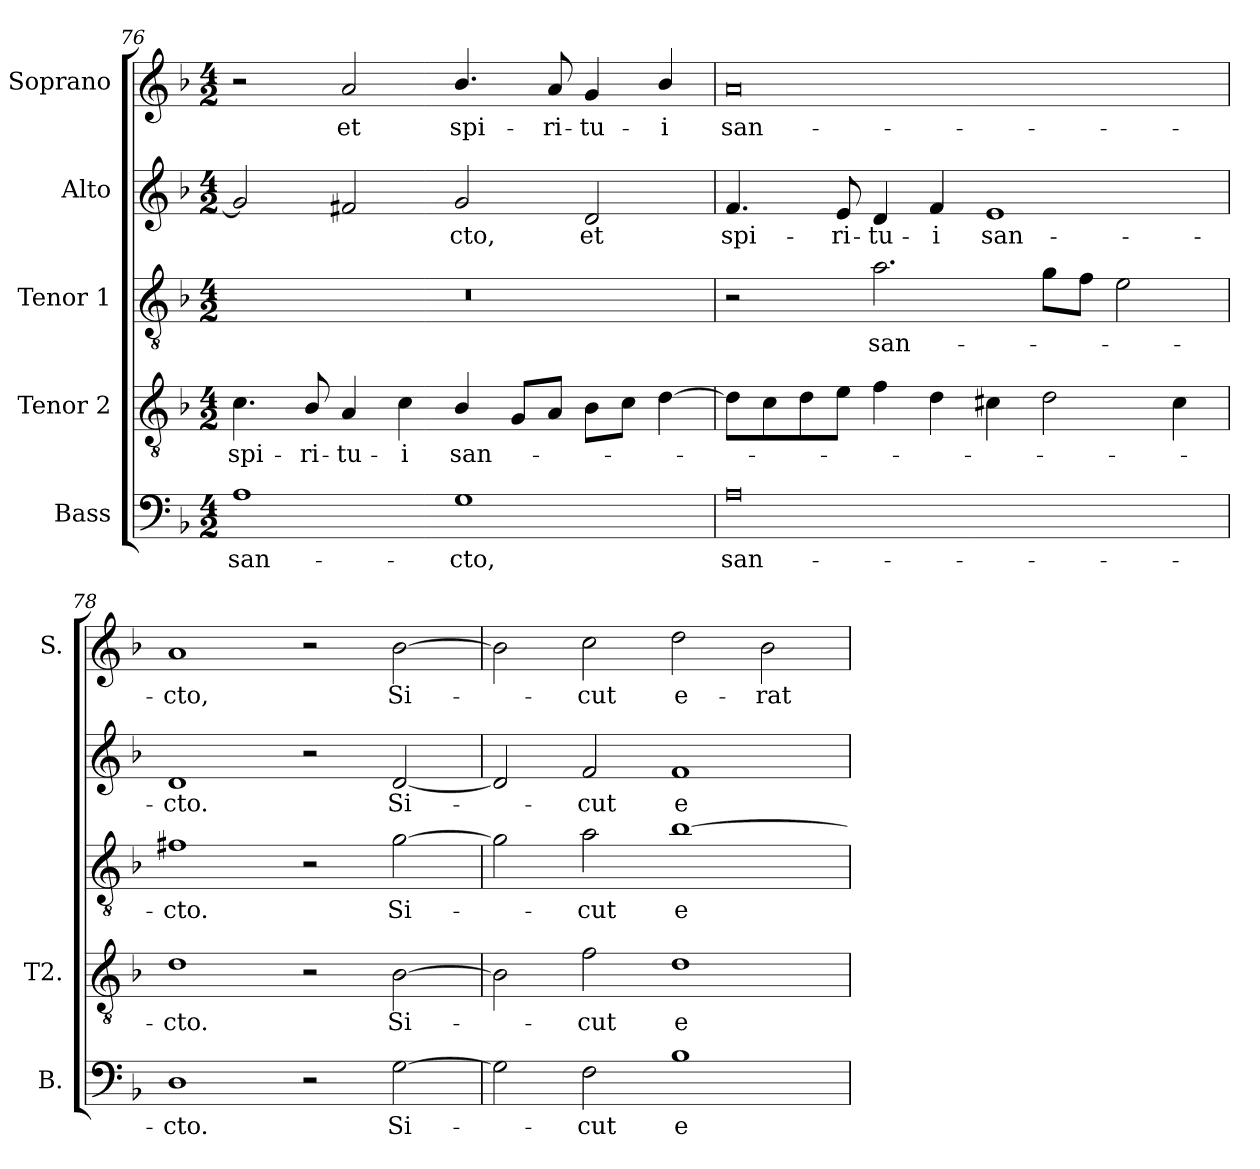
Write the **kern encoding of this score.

**kern	**text	**kern	**text	**kern	**text	**kern	**text	**kern	**text
*part5	*part5	*part4	*part4	*part3	*part3	*part2	*part2	*part1	*part1
*staff5	*staff5	*staff4	*staff4	*staff3	*staff3	*staff2	*staff2	*staff1	*staff1
*I"Bass	*	*I"Tenor 2	*	*I"Tenor 1	*	*I"Alto	*	*I"Soprano	*
*I'B.	*	*I'T2.	*	*	*	*	*	*I'S.	*
*clefF4	*	*clefGv2	*	*clefGv2	*	*clefG2	*	*clefG2	*
*	*	*ITrd7c12	*	*ITrd7c12	*	*	*	*	*
*k[b-]	*	*k[b-]	*	*k[b-]	*	*k[b-]	*	*k[b-]	*
*F:	*	*F:	*	*F:	*	*F:	*	*F:	*
*M4/2	*	*M4/2	*	*M4/2	*	*M4/2	*	*M4/2	*
=76	=76	=76	=76	=76	=76	=76	=76	=76	=76
!	!LO:LY:b:color=#000000	!	!	!	!	!	!	!	!
!	!	!	!LO:LY:b:color=#000000	!LO:N:vis=1	!	!	!	!	!
1Ai	san-	4.Ci\	spi-	0r	.	2gi/]	.	2r	.
!	!	!	!LO:LY:b:color=#000000	!	!	!	!	!	!
.	.	8BB-i/	-ri-	.	.	.	.	.	.
!	!	!	!LO:LY:b:color=#000000	!	!	!	!	!	!
!	!	!	!	!	!	!	!	!	!LO:LY:b:color=#000000
.	.	4AAi/	-tu-	.	.	2f#Xi/	.	2ai/	et
!	!	!	!LO:LY:b:color=#000000	!	!	!	!	!	!
.	.	4Ci\	-i	.	.	.	.	.	.
!	!LO:LY:b:color=#000000	!	!	!	!	!	!	!	!
!	!	!	!LO:LY:b:color=#000000	!	!	!	!	!	!
!	!	!	!	!	!	!	!LO:LY:b:color=#000000	!	!
!	!	!	!	!	!	!	!	!	!LO:LY:b:color=#000000
1Gi	-cto,	4BB-i/	san-	.	.	2gi/	-cto,	4.b-i/	spi-
.	.	8GGi/L	.	.	.	.	.	.	.
!	!	!	!	!	!	!	!	!	!LO:LY:b:color=#000000
.	.	8AAi/J	.	.	.	.	.	8ai/	-ri-
!	!	!	!	!	!	!	!LO:LY:b:color=#000000	!	!
!	!	!	!	!	!	!	!	!	!LO:LY:b:color=#000000
.	.	8BB-i\L	.	.	.	2di/	et	4gi/	-tu-
.	.	8Ci\J	.	.	.	.	.	.	.
!	!	!	!	!	!	!	!	!	!LO:LY:b:color=#000000
.	.	[4Di\	.	.	.	.	.	4b-i/	-i
!!LO:LB:g=z
=77	=77	=77	=77	=77	=77	=77	=77	=77	=77
!	!LO:LY:b:color=#000000	!	!	!	!	!	!	!	!
!	!	!	!	!	!	!	!LO:LY:b:color=#000000	!	!
!	!	!	!	!	!	!	!	!	!LO:LY:b:color=#000000
0Ai	san-	8Di\L]	.	2r	.	4.fi/	spi-	0ai	san-
.	.	8Ci\	.	.	.	.	.	.	.
.	.	8Di\	.	.	.	.	.	.	.
!	!	!	!	!	!	!	!LO:LY:b:color=#000000	!	!
.	.	8Ei\J	.	.	.	8ei/	-ri-	.	.
!	!	!	!	!	!LO:LY:b:color=#000000	!	!	!	!
!	!	!	!	!	!	!	!LO:LY:b:color=#000000	!	!
.	.	4Fi\	.	2.Ai\	san-	4di/	-tu-	.	.
!	!	!	!	!	!	!	!LO:LY:b:color=#000000	!	!
.	.	4Di\	.	.	.	4fi/	-i	.	.
!	!	!	!	!	!	!	!LO:LY:b:color=#000000	!	!
.	.	4C#Xi\	.	.	.	1ei	san-	.	.
.	.	2Di\	.	8Gi\L	.	.	.	.	.
.	.	.	.	8Fi\J	.	.	.	.	.
.	.	.	.	2Ei\	.	.	.	.	.
.	.	4C#i\	.	.	.	.	.	.	.
=78	=78	=78	=78	=78	=78	=78	=78	=78	=78
!	!LO:LY:b:color=#000000	!	!	!	!	!	!	!	!
!	!	!	!LO:LY:b:color=#000000	!	!	!	!	!	!
!	!	!	!	!	!LO:LY:b:color=#000000	!	!	!	!
!	!	!	!	!	!	!	!LO:LY:b:color=#000000	!	!
!	!	!	!	!	!	!	!	!	!LO:LY:b:color=#000000
1Di	-cto.	1Di	-cto.	1F#Xi	-cto.	1di	-cto.	1ai	-cto,
2r	.	2r	.	2r	.	2r	.	2r	.
!	!LO:LY:b:color=#000000	!	!	!	!	!	!	!	!
!	!	!	!LO:LY:b:color=#000000	!	!	!	!	!	!
!	!	!	!	!	!LO:LY:b:color=#000000	!	!	!	!
!	!	!	!	!	!	!	!LO:LY:b:color=#000000	!	!
!	!	!	!	!	!	!	!	!	!LO:LY:b:color=#000000
[2Gi\	Si-	[2BB-i\	Si-	[2Gi\	Si-	[2di/	Si-	[2b-i\	Si-
=79	=79	=79	=79	=79	=79	=79	=79	=79	=79
2Gi\]	.	2BB-i\]	.	2Gi\]	.	2di/]	.	2b-i\]	.
!	!LO:LY:b:color=#000000	!	!	!	!	!	!	!	!
!	!	!	!LO:LY:b:color=#000000	!	!	!	!	!	!
!	!	!	!	!	!LO:LY:b:color=#000000	!	!	!	!
!	!	!	!	!	!	!	!LO:LY:b:color=#000000	!	!
!	!	!	!	!	!	!	!	!	!LO:LY:b:color=#000000
2Fi\	-cut	2Fi\	-cut	2Ai\	-cut	2fi/	-cut	2cci\	-cut
!	!LO:LY:b:color=#000000	!	!	!	!	!	!	!	!
!	!	!	!LO:LY:b:color=#000000	!	!	!	!	!	!
!	!	!	!	!	!LO:LY:b:color=#000000	!	!	!	!
!	!	!	!	!	!	!	!LO:LY:b:color=#000000	!	!
!	!	!	!	!	!	!	!	!	!LO:LY:b:color=#000000
1B-i	e-	1Di	e-	[1B-i	e-	1fi	e-	2ddi\	e-
!	!	!	!	!	!	!	!	!	!LO:LY:b:color=#000000
.	.	.	.	.	.	.	.	2b-i\	-rat
=	=	=	=	=	=	=	=	=	=
*-	*-	*-	*-	*-	*-	*-	*-	*-	*-
